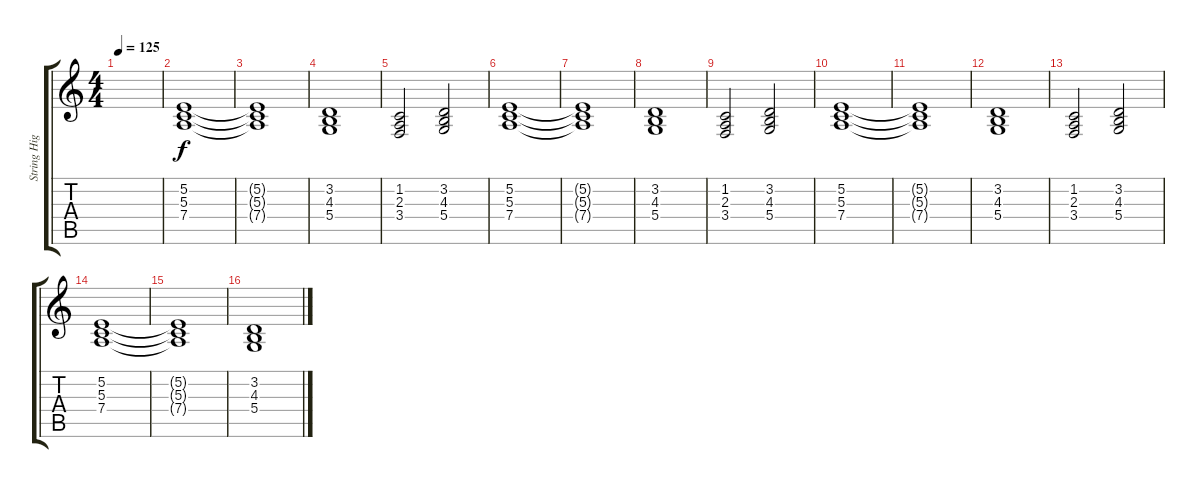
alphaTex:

\track ("String High" "String Hig") {instrument stringensemble1}
\staff {score tabs}
\tuning (E4 B3 G3 D3 A2 E2) {hide}
\ts (4 4)
\tempo 125
\clef g2
\ks c
|
(5.2 5.3 7.4).1 |
(5.2{t} 5.3{t} 7.4{t}).1 |
(3.2 4.3 5.4).1 |
(1.2 2.3 3.4).2 (3.2 4.3 5.4).2 |
(5.2 5.3 7.4).1 |
(5.2{t} 5.3{t} 7.4{t}).1 |
(3.2 4.3 5.4).1 |
(1.2 2.3 3.4).2 (3.2 4.3 5.4).2 |
(5.2 5.3 7.4).1 |
(5.2{t} 5.3{t} 7.4{t}).1 |
(3.2 4.3 5.4).1 |
(1.2 2.3 3.4).2 (3.2 4.3 5.4).2 |
(5.2 5.3 7.4).1 |
(5.2{t} 5.3{t} 7.4{t}).1 |
(3.2 4.3 5.4).1
